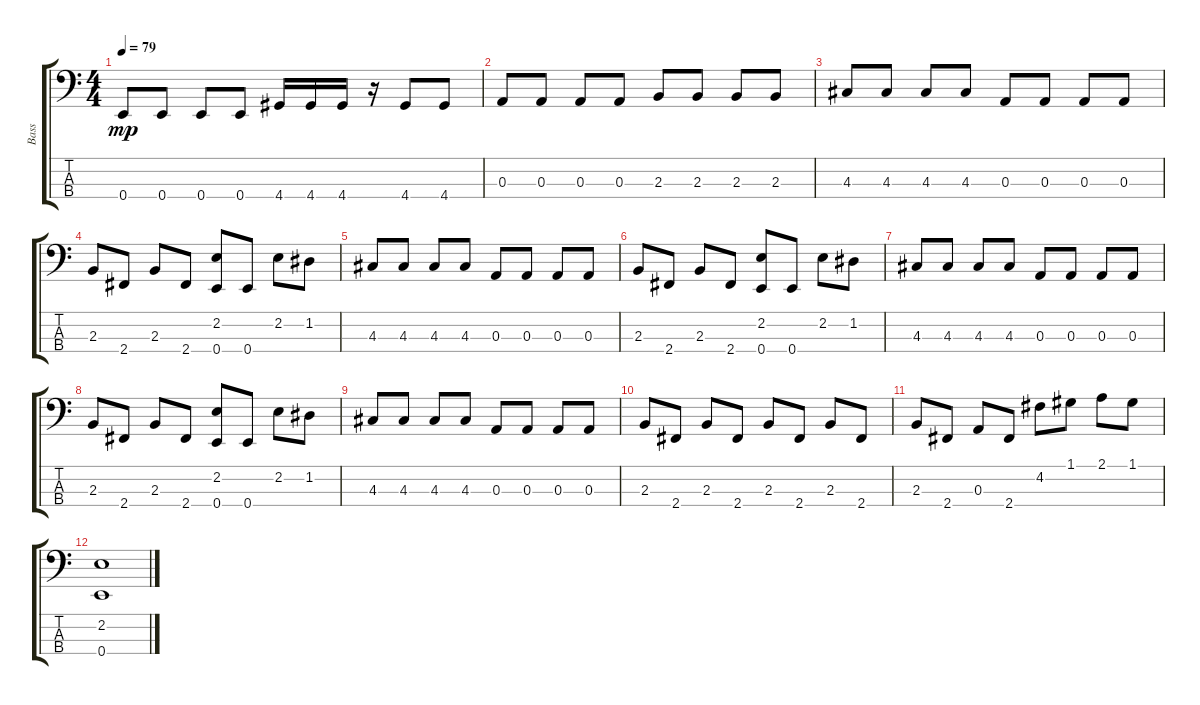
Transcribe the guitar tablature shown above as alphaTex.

\track ("Bass" "Bass") {instrument electricbassfinger}
\staff {score tabs}
\tuning (G2 D2 A1 E1) {hide}
\ts (4 4)
\tempo 79
\clef f4
\ks c
0.4.8{dy mp} 0.4.8 0.4.8 0.4.8 4.4.16 4.4.16 4.4.16 r.16 4.4.8 4.4.8 |
0.3.8 0.3.8 0.3.8 0.3.8 2.3.8 2.3.8 2.3.8 2.3.8 |
4.3.8 4.3.8 4.3.8 4.3.8 0.3.8 0.3.8 0.3.8 0.3.8 |
2.3.8 2.4.8 2.3.8 2.4.8 (2.2 0.4).8 0.4.8 2.2.8 1.2.8 |
4.3.8 4.3.8 4.3.8 4.3.8 0.3.8 0.3.8 0.3.8 0.3.8 |
2.3.8 2.4.8 2.3.8 2.4.8 (2.2 0.4).8 0.4.8 2.2.8 1.2.8 |
4.3.8 4.3.8 4.3.8 4.3.8 0.3.8 0.3.8 0.3.8 0.3.8 |
2.3.8 2.4.8 2.3.8 2.4.8 (2.2 0.4).8 0.4.8 2.2.8 1.2.8 |
4.3.8 4.3.8 4.3.8 4.3.8 0.3.8 0.3.8 0.3.8 0.3.8 |
2.3.8 2.4.8 2.3.8 2.4.8 2.3.8 2.4.8 2.3.8 2.4.8 |
2.3.8 2.4.8 0.3.8 2.4.8 4.2.8 1.1.8 2.1.8 1.1.8 |
(2.2 0.4).1
